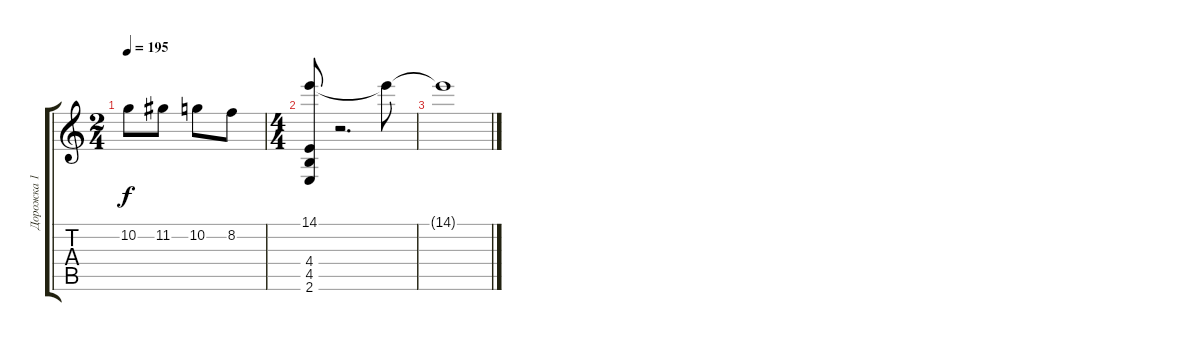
\track ("Дорожка 1" "Дорожка 1") {instrument distortionguitar}
\staff {score tabs}
\tuning (D4 A3 F3 C3 G2 D2) {hide}
\ts (2 4)
\tempo 195
\clef g2
\ks c
10.2{t}.8{dy f} 11.2.8 10.2.8 8.2.8 |
\ts (4 4)
(14.1 4.4 4.5 2.6).8 r.2{d} 14.1{t}.8 |
14.1{t}.1
